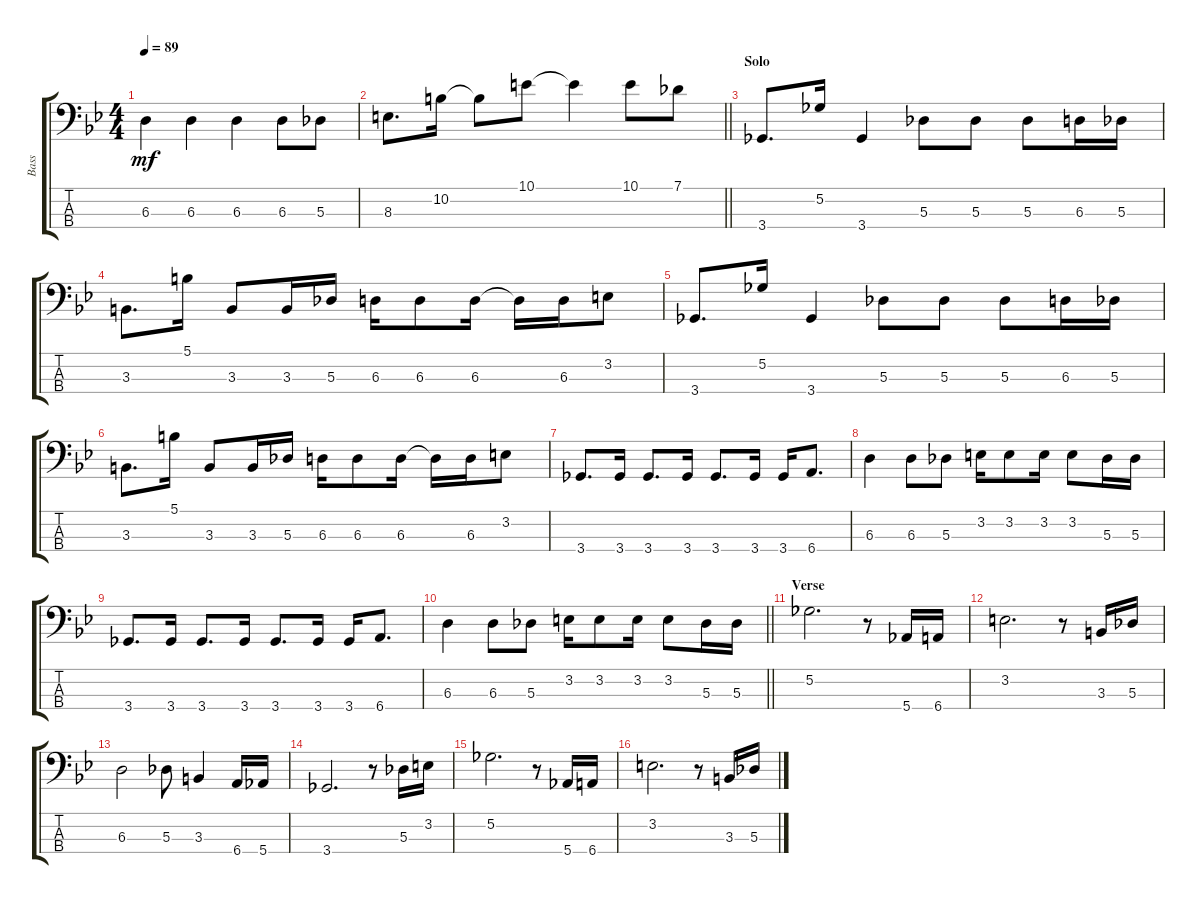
\track ("Bass" "Bass") {instrument electricbasspick}
\staff {score tabs}
\tuning (Gb2 Db2 Ab1 Eb1) {hide}
\ts (4 4)
\tempo 89
\clef f4
\ks bb
6.3.4{dy mf} 6.3.4 6.3.4 6.3.8 5.3.8 |
\barLineRight lightlight
8.3.8{d} 10.2.16 10.2{t}.8 10.1.8 10.1{t}.4 10.1.8 7.1.8 |
\section ("" "Solo")
3.4.8{d} 5.2.16 3.4.4 5.3.8 5.3.8 5.3.8 6.3.16 5.3.16 |
3.3.8{d} 5.1.16 3.3.8 3.3.16 5.3.16 6.3.16 6.3.8 6.3.16 6.3{t}.16 6.3.16 3.2.8 |
3.4.8{d} 5.2.16 3.4.4 5.3.8 5.3.8 5.3.8 6.3.16 5.3.16 |
3.3.8{d} 5.1.16 3.3.8 3.3.16 5.3.16 6.3.16 6.3.8 6.3.16 6.3{t}.16 6.3.16 3.2.8 |
3.4.8{d} 3.4.16 3.4.8{d} 3.4.16 3.4.8{d} 3.4.16 3.4.16 6.4.8{d} |
6.3.4 6.3.8 5.3.8 3.2.16 3.2.8 3.2.16 3.2.8 5.3.16 5.3.16 |
3.4.8{d} 3.4.16 3.4.8{d} 3.4.16 3.4.8{d} 3.4.16 3.4.16 6.4.8{d} |
\barLineRight lightlight
6.3.4 6.3.8 5.3.8 3.2.16 3.2.8 3.2.16 3.2.8 5.3.16 5.3.16 |
\section ("" "Verse")
5.2.2{d} r.8 5.4.16 6.4.16 |
3.2.2{d} r.8 3.3.16 5.3.16 |
6.3.2 5.3.8 3.3.4 6.4.16 5.4.16 |
3.4.2{d} r.8 5.3.16 3.2.16 |
5.2.2{d} r.8 5.4.16 6.4.16 |
3.2.2{d} r.8 3.3.16 5.3.16
